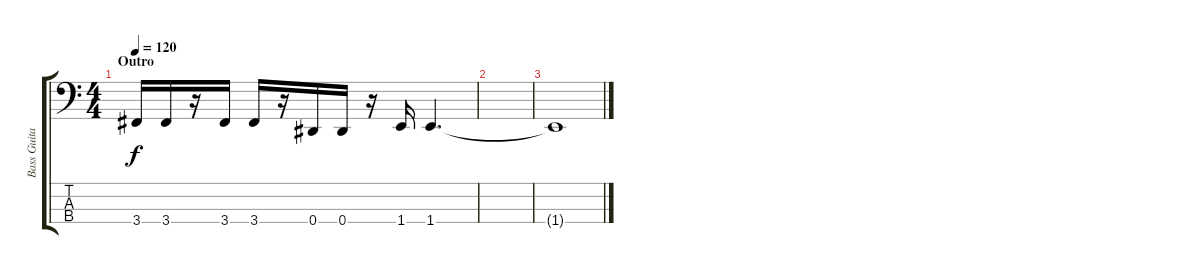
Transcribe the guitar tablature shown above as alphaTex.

\track ("Bass Guitar" "Bass Guita") {instrument electricbassfinger}
\staff {score tabs}
\tuning (Gb2 Db2 Ab1 Eb1) {hide}
\ts (4 4)
\section ("" "Outro")
\tempo 120
\clef f4
\ks c
3.4.16{dy f} 3.4.16 r.16 3.4.16 3.4.16 r.16 0.4.16 0.4.16 r.16 1.4.16 1.4.4{d} |
|
1.4{t}.1
